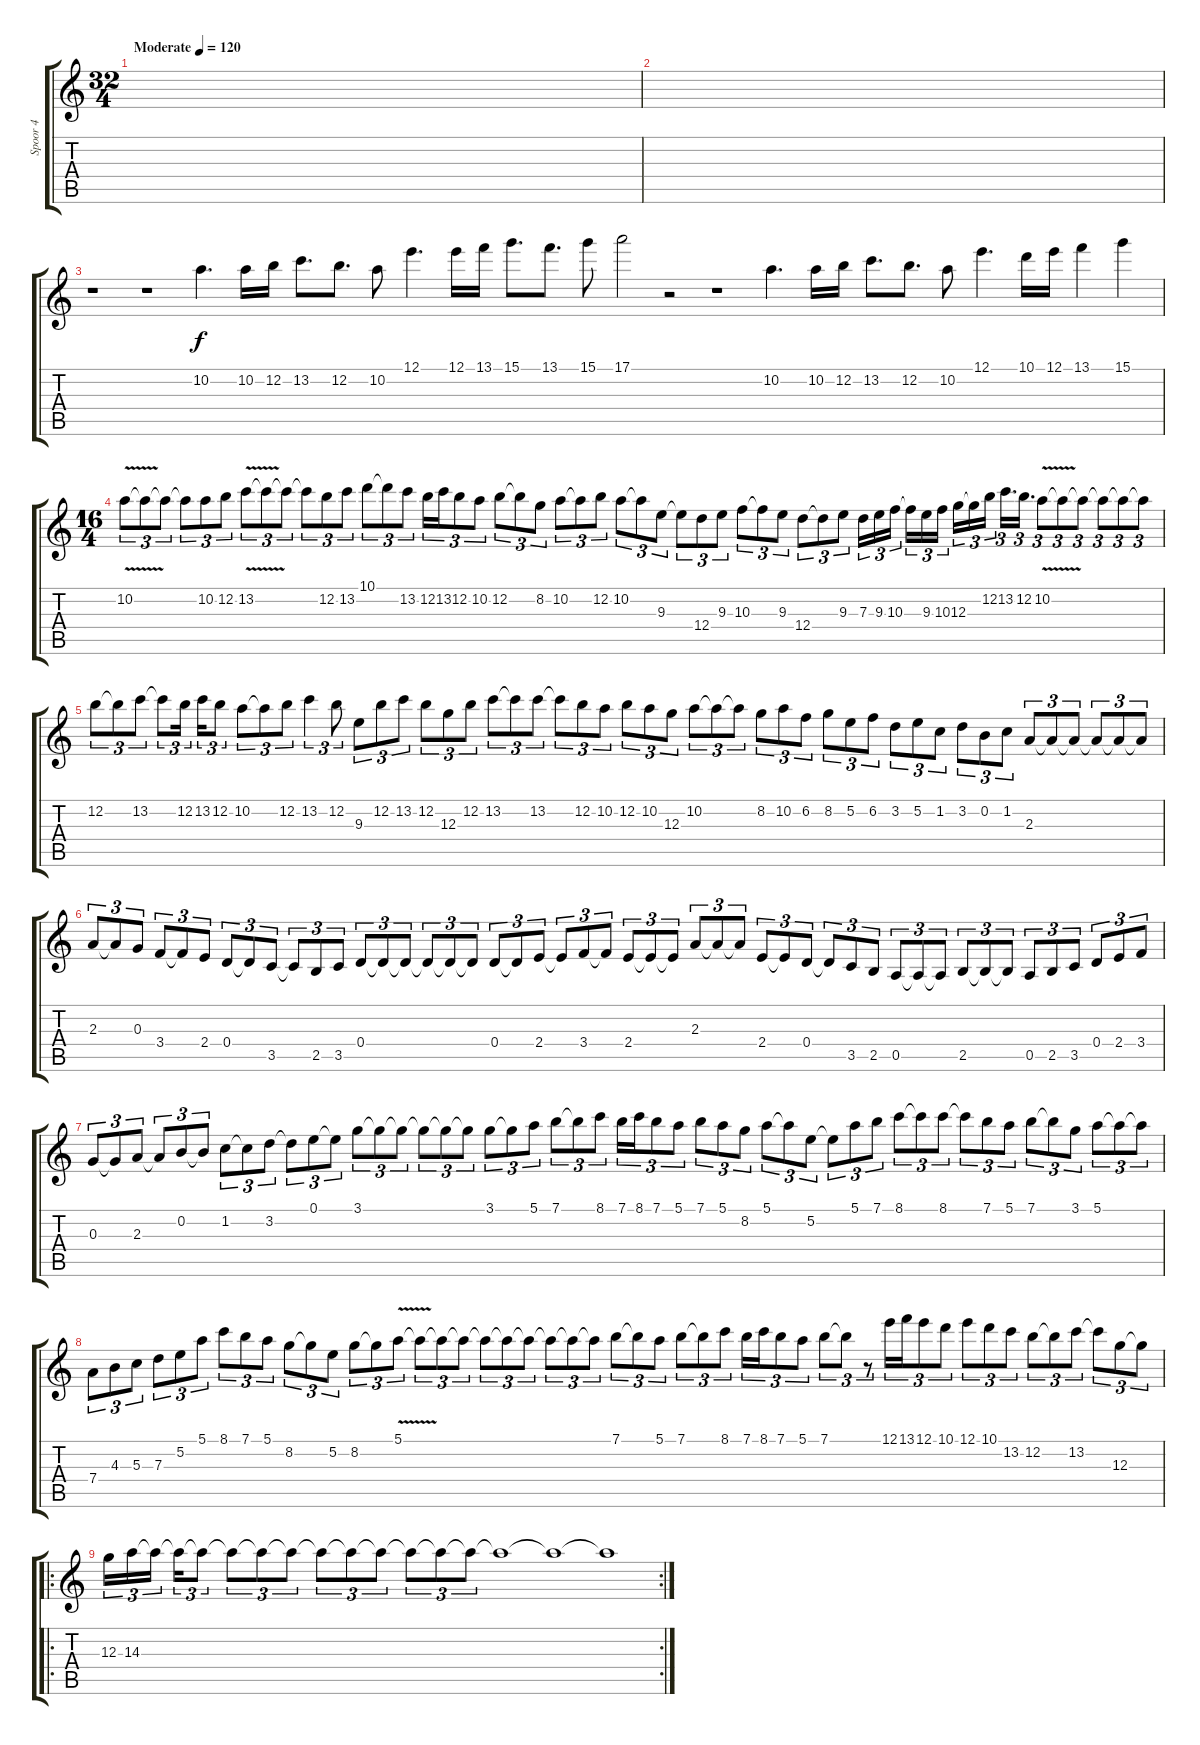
\track ("Spoor 4" "Spoor 4") {instrument distortionguitar}
\staff {score tabs}
\tuning (E4 B3 G3 D3 A2 E2) {hide}
\ts (32 4)
\tempo (120 "Moderate")
\clef g2
\ks c
|
|
r.1{volume 0} r.1{volume 14} 10.2.4{d} 10.2.16 12.2.16 13.2.8{d} 12.2.8{d} 10.2.8 12.1.4{d} 12.1.16 13.1.16 15.1.8{d} 13.1.8{d} 15.1.8 17.1.2{volume 0} r.2 r.1{volume 14} 10.2.4{d} 10.2.16 12.2.16 13.2.8{d} 12.2.8{d} 10.2.8 12.1.4{d} 10.1.16 12.1.16 13.1.4 15.1.4 |
\ts (16 4)
10.2{v}.8{tu (3 2) volume 16 balance 8} 10.2{t}.8{tu (3 2)} 10.2{t}.8{tu (3 2)} 10.2{t}.8{tu (3 2)} 10.2.8{tu (3 2)} 12.2.8{tu (3 2)} 13.2{v}.8{tu (3 2)} 13.2{t}.8{tu (3 2)} 13.2{t}.8{tu (3 2)} 13.2{t}.8{tu (3 2)} 12.2.8{tu (3 2)} 13.2.8{tu (3 2)} 10.1.8{tu (3 2)} 10.1{t}.8{tu (3 2)} 13.2.8{tu (3 2)} 12.2.16{tu (3 2)} 13.2.16{tu (3 2)} 12.2.8{tu (3 2)} 10.2.8{tu (3 2)} 12.2.8{tu (3 2)} 12.2{t}.8{tu (3 2)} 8.2.8{tu (3 2)} 10.2.8{tu (3 2)} 10.2{t}.8{tu (3 2)} 12.2.8{tu (3 2)} 10.2.8{tu (3 2)} 10.2{t}.8{tu (3 2)} 9.3.8{tu (3 2)} 9.3{t}.8{tu (3 2)} 12.4.8{tu (3 2)} 9.3.8{tu (3 2)} 10.3.8{tu (3 2)} 10.3{t}.8{tu (3 2)} 9.3.8{tu (3 2)} 12.4.8{tu (3 2)} 12.4{t}.8{tu (3 2)} 9.3.8{tu (3 2)} 7.3.16{tu (3 2)} 9.3.16{tu (3 2)} 10.3.16{tu (3 2) beam splitsecondary} 10.3{t}.16{tu (3 2)} 9.3.16{tu (3 2)} 10.3.16{tu (3 2)} 12.3.16{tu (3 2)} 12.3{t}.16{tu (3 2)} 12.2.16{tu (3 2) beam splitsecondary} 13.2.16{d tu (3 2)} 12.2.16{d tu (3 2)} 10.2{v}.8{tu (3 2)} 10.2{t}.8{tu (3 2)} 10.2{t}.8{tu (3 2)} 10.2{t}.8{tu (3 2)} 10.2{t}.8{tu (3 2)} 10.2{t}.8{tu (3 2)} |
12.2.8{tu (3 2)} 12.2{t}.8{tu (3 2)} 13.2.8{tu (3 2)} 13.2{t}.8{tu (3 2)} 12.2.16{tu (3 2) beam splitsecondary} 13.2.16{tu (3 2)} 12.2.8{tu (3 2)} 10.2.8{tu (3 2)} 10.2{t}.8{tu (3 2)} 12.2.8{tu (3 2)} 13.2.4{tu (3 2)} 12.2.8{tu (3 2)} 9.3.8{tu (3 2)} 12.2.8{tu (3 2)} 13.2.8{tu (3 2)} 12.2.8{tu (3 2)} 12.3.8{tu (3 2)} 12.2.8{tu (3 2)} 13.2.8{tu (3 2)} 13.2{t}.8{tu (3 2)} 13.2.8{tu (3 2)} 13.2{t}.8{tu (3 2)} 12.2.8{tu (3 2)} 10.2.8{tu (3 2)} 12.2.8{tu (3 2)} 10.2.8{tu (3 2)} 12.3.8{tu (3 2)} 10.2.8{tu (3 2)} 10.2{t}.8{tu (3 2)} 10.2{t}.8{tu (3 2)} 8.2.8{tu (3 2)} 10.2.8{tu (3 2)} 6.2.8{tu (3 2)} 8.2.8{tu (3 2)} 5.2.8{tu (3 2)} 6.2.8{tu (3 2)} 3.2.8{tu (3 2)} 5.2.8{tu (3 2)} 1.2.8{tu (3 2)} 3.2.8{tu (3 2)} 0.2.8{tu (3 2)} 1.2.8{tu (3 2)} 2.3.8{tu (3 2)} 2.3{t}.8{tu (3 2)} 2.3{t}.8{tu (3 2)} 2.3{t}.8{tu (3 2)} 2.3{t}.8{tu (3 2)} 2.3{t}.8{tu (3 2)} |
2.3.8{tu (3 2)} 2.3{t}.8{tu (3 2)} 0.3.8{tu (3 2)} 3.4.8{tu (3 2)} 3.4{t}.8{tu (3 2)} 2.4.8{tu (3 2)} 0.4.8{tu (3 2)} 0.4{t}.8{tu (3 2)} 3.5.8{tu (3 2)} 3.5{t}.8{tu (3 2)} 2.5.8{tu (3 2)} 3.5.8{tu (3 2)} 0.4.8{tu (3 2)} 0.4{t}.8{tu (3 2)} 0.4{t}.8{tu (3 2)} 0.4{t}.8{tu (3 2)} 0.4{t}.8{tu (3 2)} 0.4{t}.8{tu (3 2)} 0.4.8{tu (3 2)} 0.4{t}.8{tu (3 2)} 2.4.8{tu (3 2)} 2.4{t}.8{tu (3 2)} 3.4.8{tu (3 2)} 3.4{t}.8{tu (3 2)} 2.4.8{tu (3 2)} 2.4{t}.8{tu (3 2)} 2.4{t}.8{tu (3 2)} 2.3.8{tu (3 2)} 2.3{t}.8{tu (3 2)} 2.3{t}.8{tu (3 2)} 2.4.8{tu (3 2)} 2.4{t}.8{tu (3 2)} 0.4.8{tu (3 2)} 0.4{t}.8{tu (3 2)} 3.5.8{tu (3 2)} 2.5.8{tu (3 2)} 0.5.8{tu (3 2)} 0.5{t}.8{tu (3 2)} 0.5{t}.8{tu (3 2)} 2.5.8{tu (3 2)} 2.5{t}.8{tu (3 2)} 2.5{t}.8{tu (3 2)} 0.5.8{tu (3 2)} 2.5.8{tu (3 2)} 3.5.8{tu (3 2)} 0.4.8{tu (3 2)} 2.4.8{tu (3 2)} 3.4.8{tu (3 2)} |
0.3.8{tu (3 2)} 0.3{t}.8{tu (3 2)} 2.3.8{tu (3 2)} 2.3{t}.8{tu (3 2)} 0.2.8{tu (3 2)} 0.2{t}.8{tu (3 2)} 1.2.8{tu (3 2)} 1.2{t}.8{tu (3 2)} 3.2.8{tu (3 2)} 3.2{t}.8{tu (3 2)} 0.1.8{tu (3 2)} 0.1{t}.8{tu (3 2)} 3.1.8{tu (3 2)} 3.1{t}.8{tu (3 2)} 3.1{t}.8{tu (3 2)} 3.1{t}.8{tu (3 2)} 3.1{t}.8{tu (3 2)} 3.1{t}.8{tu (3 2)} 3.1.8{tu (3 2)} 3.1{t}.8{tu (3 2)} 5.1.8{tu (3 2)} 7.1.8{tu (3 2)} 7.1{t}.8{tu (3 2)} 8.1.8{tu (3 2)} 7.1.16{tu (3 2)} 8.1.16{tu (3 2)} 7.1.8{tu (3 2)} 5.1.8{tu (3 2)} 7.1.8{tu (3 2)} 5.1.8{tu (3 2)} 8.2.8{tu (3 2)} 5.1.8{tu (3 2)} 5.1{t}.8{tu (3 2)} 5.2.8{tu (3 2)} 5.2{t}.8{tu (3 2)} 5.1.8{tu (3 2)} 7.1.8{tu (3 2)} 8.1.8{tu (3 2)} 8.1{t}.8{tu (3 2)} 8.1.8{tu (3 2)} 8.1{t}.8{tu (3 2)} 7.1.8{tu (3 2)} 5.1.8{tu (3 2)} 7.1.8{tu (3 2)} 7.1{t}.8{tu (3 2)} 3.1.8{tu (3 2)} 5.1.8{tu (3 2)} 5.1{t}.8{tu (3 2)} 5.1{t}.8{tu (3 2)} |
7.4.8{tu (3 2)} 4.3.8{tu (3 2)} 5.3.8{tu (3 2)} 7.3.8{tu (3 2)} 5.2.8{tu (3 2)} 5.1.8{tu (3 2)} 8.1.8{tu (3 2)} 7.1.8{tu (3 2)} 5.1.8{tu (3 2)} 8.2.8{tu (3 2)} 8.2{t}.8{tu (3 2)} 5.2.8{tu (3 2)} 8.2.8{tu (3 2)} 8.2{t}.8{tu (3 2)} 5.1{v}.8{tu (3 2)} 5.1{t}.8{tu (3 2)} 5.1{t}.8{tu (3 2)} 5.1{t}.8{tu (3 2)} 5.1{t}.8{tu (3 2)} 5.1{t}.8{tu (3 2)} 5.1{t}.8{tu (3 2)} 5.1{t}.8{tu (3 2)} 5.1{t}.8{tu (3 2)} 5.1{t}.8{tu (3 2)} 7.1.8{tu (3 2)} 7.1{t}.8{tu (3 2)} 5.1.8{tu (3 2)} 7.1.8{tu (3 2)} 7.1{t}.8{tu (3 2)} 8.1.8{tu (3 2)} 7.1.16{tu (3 2)} 8.1.16{tu (3 2)} 7.1.8{tu (3 2)} 5.1.8{tu (3 2)} 7.1.8{tu (3 2)} 7.1{t}.8{tu (3 2)} r.8{tu (3 2)} 12.1.16{tu (3 2)} 13.1.16{tu (3 2)} 12.1.8{tu (3 2)} 10.1.8{tu (3 2)} 12.1.8{tu (3 2)} 10.1.8{tu (3 2)} 13.2.8{tu (3 2)} 12.2.8{tu (3 2)} 12.2{t}.8{tu (3 2)} 13.2.8{tu (3 2)} 13.2{t}.8{tu (3 2)} 12.3.8{tu (3 2)} 12.3{t}.8{tu (3 2)} |
\ro
\rc 2
12.3.16{tu (3 2)} 14.3.16{tu (3 2)} 14.3{t}.16{tu (3 2) beam splitsecondary} 14.3{t}.16{tu (3 2)} 14.3{t}.8{tu (3 2)} 14.3{t}.8{tu (3 2)} 14.3{t}.8{tu (3 2)} 14.3{t}.8{tu (3 2)} 14.3{t}.8{tu (3 2)} 14.3{t}.8{tu (3 2)} 14.3{t}.8{tu (3 2)} 14.3{t}.8{tu (3 2)} 14.3{t}.8{tu (3 2)} 14.3{t}.8{tu (3 2)} 14.3{t}.1{volume 0} 14.3{t}.1 14.3{t}.1
